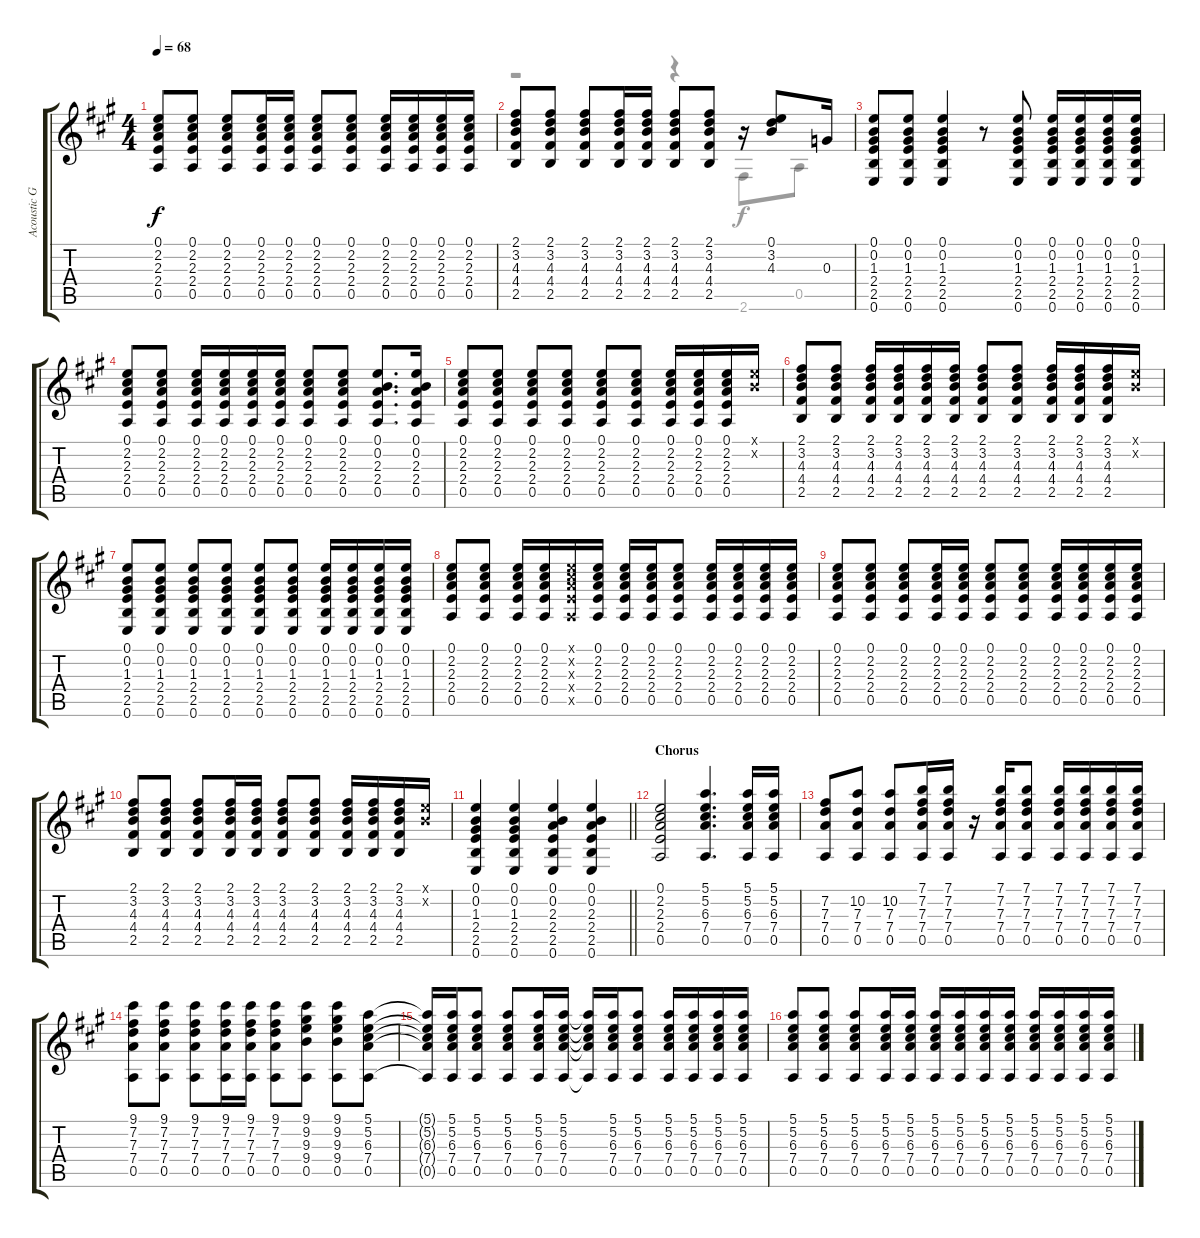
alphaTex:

\track ("Acoustic Guitar" "Acoustic G") {instrument acousticguitarsteel}
\staff {score tabs}
\tuning (E4 B3 G3 D3 A2 E2) {hide}
\voice
\ts (4 4)
\tempo 68
\clef g2
\ks a
(0.1 2.2 2.3 2.4 0.5).8{dy f} (0.1 2.2 2.3 2.4 0.5).8 (0.1 2.2 2.3 2.4 0.5).8 (0.1 2.2 2.3 2.4 0.5).16 (0.1 2.2 2.3 2.4 0.5).16 (0.1 2.2 2.3 2.4 0.5).8 (0.1 2.2 2.3 2.4 0.5).8 (0.1 2.2 2.3 2.4 0.5).16 (0.1 2.2 2.3 2.4 0.5).16 (0.1 2.2 2.3 2.4 0.5).16 (0.1 2.2 2.3 2.4 0.5).16 |
(2.1 3.2 4.3 4.4 2.5).8 (2.1 3.2 4.3 4.4 2.5).8 (2.1 3.2 4.3 4.4 2.5).8 (2.1 3.2 4.3 4.4 2.5).16 (2.1 3.2 4.3 4.4 2.5).16 (2.1 3.2 4.3 4.4 2.5).8 (2.1 3.2 4.3 4.4 2.5).8 r.16 (0.1 3.2 4.3).8 0.3.16 |
(0.1 0.2 1.3 2.4 2.5 0.6).8 (0.1 0.2 1.3 2.4 2.5 0.6).8 (0.1 0.2 1.3 2.4 2.5 0.6).4 r.8 (0.1 0.2 1.3 2.4 2.5 0.6).8 (0.1 0.2 1.3 2.4 2.5 0.6).16 (0.1 0.2 1.3 2.4 2.5 0.6).16 (0.1 0.2 1.3 2.4 2.5 0.6).16 (0.1 0.2 1.3 2.4 2.5 0.6).16 |
(0.1 2.2 2.3 2.4 0.5).8 (0.1 2.2 2.3 2.4 0.5).8 (0.1 2.2 2.3 2.4 0.5).16 (0.1 2.2 2.3 2.4 0.5).16 (0.1 2.2 2.3 2.4 0.5).16 (0.1 2.2 2.3 2.4 0.5).16 (0.1 2.2 2.3 2.4 0.5).8 (0.1 2.2 2.3 2.4 0.5).8 (0.1 0.2 2.3 2.4 0.5).8{d} (0.1 0.2 2.3 2.4 0.5).16 |
(0.1 2.2 2.3 2.4 0.5).8 (0.1 2.2 2.3 2.4 0.5).8 (0.1 2.2 2.3 2.4 0.5).8 (0.1 2.2 2.3 2.4 0.5).8 (0.1 2.2 2.3 2.4 0.5).8 (0.1 2.2 2.3 2.4 0.5).8 (0.1 2.2 2.3 2.4 0.5).16 (0.1 2.2 2.3 2.4 0.5).16 (0.1 2.2 2.3 2.4 0.5).16 (0.1{x} 0.2{x}).16 |
(2.1 3.2 4.3 4.4 2.5).8 (2.1 3.2 4.3 4.4 2.5).8 (2.1 3.2 4.3 4.4 2.5).16 (2.1 3.2 4.3 4.4 2.5).16 (2.1 3.2 4.3 4.4 2.5).16 (2.1 3.2 4.3 4.4 2.5).16 (2.1 3.2 4.3 4.4 2.5).8 (2.1 3.2 4.3 4.4 2.5).8 (2.1 3.2 4.3 4.4 2.5).16 (2.1 3.2 4.3 4.4 2.5).16 (2.1 3.2 4.3 4.4 2.5).16 (0.1{x} 0.2{x}).16 |
(0.1 0.2 1.3 2.4 2.5 0.6).8 (0.1 0.2 1.3 2.4 2.5 0.6).8 (0.1 0.2 1.3 2.4 2.5 0.6).8 (0.1 0.2 1.3 2.4 2.5 0.6).8 (0.1 0.2 1.3 2.4 2.5 0.6).8 (0.1 0.2 1.3 2.4 2.5 0.6).8 (0.1 0.2 1.3 2.4 2.5 0.6).16 (0.1 0.2 1.3 2.4 2.5 0.6).16 (0.1 0.2 1.3 2.4 2.5 0.6).16 (0.1 0.2 1.3 2.4 2.5 0.6).16 |
(0.1 2.2 2.3 2.4 0.5).8 (0.1 2.2 2.3 2.4 0.5).8 (0.1 2.2 2.3 2.4 0.5).16 (0.1 2.2 2.3 2.4 0.5).16 (0.1{x} 2.2{x} 2.3{x} 2.4{x} 0.5{x}).16 (0.1 2.2 2.3 2.4 0.5).16 (0.1 2.2 2.3 2.4 0.5).16 (0.1 2.2 2.3 2.4 0.5).16 (0.1 2.2 2.3 2.4 0.5).8 (0.1 2.2 2.3 2.4 0.5).16 (0.1 2.2 2.3 2.4 0.5).16 (0.1 2.2 2.3 2.4 0.5).16 (0.1 2.2 2.3 2.4 0.5).16 |
(0.1 2.2 2.3 2.4 0.5).8 (0.1 2.2 2.3 2.4 0.5).8 (0.1 2.2 2.3 2.4 0.5).8 (0.1 2.2 2.3 2.4 0.5).16 (0.1 2.2 2.3 2.4 0.5).16 (0.1 2.2 2.3 2.4 0.5).8 (0.1 2.2 2.3 2.4 0.5).8 (0.1 2.2 2.3 2.4 0.5).16 (0.1 2.2 2.3 2.4 0.5).16 (0.1 2.2 2.3 2.4 0.5).16 (0.1 2.2 2.3 2.4 0.5).16 |
(2.1 3.2 4.3 4.4 2.5).8 (2.1 3.2 4.3 4.4 2.5).8 (2.1 3.2 4.3 4.4 2.5).8 (2.1 3.2 4.3 4.4 2.5).16 (2.1 3.2 4.3 4.4 2.5).16 (2.1 3.2 4.3 4.4 2.5).8 (2.1 3.2 4.3 4.4 2.5).8 (2.1 3.2 4.3 4.4 2.5).16 (2.1 3.2 4.3 4.4 2.5).16 (2.1 3.2 4.3 4.4 2.5).16 (0.1{x} 0.2{x}).16 |
\barLineRight lightlight
(0.1 0.2 1.3 2.4 2.5 0.6).4 (0.1 0.2 1.3 2.4 2.5 0.6).4 (0.1 0.2 2.3 2.4 2.5 0.6).4 (0.1 0.2 2.3 2.4 2.5 0.6).4 |
\section ("" "Chorus")
(0.1 2.2 2.3 2.4 0.5).2 (5.1 5.2 6.3 7.4 0.5).4{d} (5.1 5.2 6.3 7.4 0.5).16 (5.1 5.2 6.3 7.4 0.5).16 |
(7.2 7.3 7.4 0.5).8 (10.2 7.3 7.4 0.5).8 (10.2 7.3 7.4 0.5).8 (7.1 7.2 7.3 7.4 0.5).16 (7.1 7.2 7.3 7.4 0.5).16 r.16 (7.1 7.2 7.3 7.4 0.5).16 (7.1 7.2 7.3 7.4 0.5).8 (7.1 7.2 7.3 7.4 0.5).16 (7.1 7.2 7.3 7.4 0.5).16 (7.1 7.2 7.3 7.4 0.5).16 (7.1 7.2 7.3 7.4 0.5).16 |
(9.1 7.2 7.3 7.4 0.5).8 (9.1 7.2 7.3 7.4 0.5).8 (9.1 7.2 7.3 7.4 0.5).8 (9.1 7.2 7.3 7.4 0.5).16 (9.1 7.2 7.3 7.4 0.5).16 (9.1 7.2 7.3 7.4 0.5).8 (9.1 9.2 9.3 9.4 0.5).8 (9.1 9.2 9.3 9.4 0.5).8 (5.1 5.2 6.3 7.4 0.5).8 |
(5.1{t} 5.2{t} 6.3{t} 7.4{t} 0.5{t}).16 (5.1 5.2 6.3 7.4 0.5).16 (5.1 5.2 6.3 7.4 0.5).8 (5.1 5.2 6.3 7.4 0.5).8 (5.1 5.2 6.3 7.4 0.5).16 (5.1 5.2 6.3 7.4 0.5).16 (5.1{t} 5.2{t} 6.3{t} 7.4{t} 0.5{t}).16 (5.1 5.2 6.3 7.4 0.5).16 (5.1 5.2 6.3 7.4 0.5).8 (5.1 5.2 6.3 7.4 0.5).16 (5.1 5.2 6.3 7.4 0.5).16 (5.1 5.2 6.3 7.4 0.5).16 (5.1 5.2 6.3 7.4 0.5).16 |
(5.1 5.2 6.3 7.4 0.5).8 (5.1 5.2 6.3 7.4 0.5).8 (5.1 5.2 6.3 7.4 0.5).8 (5.1 5.2 6.3 7.4 0.5).16 (5.1 5.2 6.3 7.4 0.5).16 (5.1 5.2 6.3 7.4 0.5).16 (5.1 5.2 6.3 7.4 0.5).16 (5.1 5.2 6.3 7.4 0.5).16 (5.1 5.2 6.3 7.4 0.5).16 (5.1 5.2 6.3 7.4 0.5).16 (5.1 5.2 6.3 7.4 0.5).16 (5.1 5.2 6.3 7.4 0.5).16 (5.1 5.2 6.3 7.4 0.5).16
\voice
\clef g2
\ottava regular
\simile none
\ks a
|
r.2 r.4 2.6.8 0.5.8 |
|
|
|
|
|
|
|
|
\barLineRight lightlight
|
|
|
|
|
